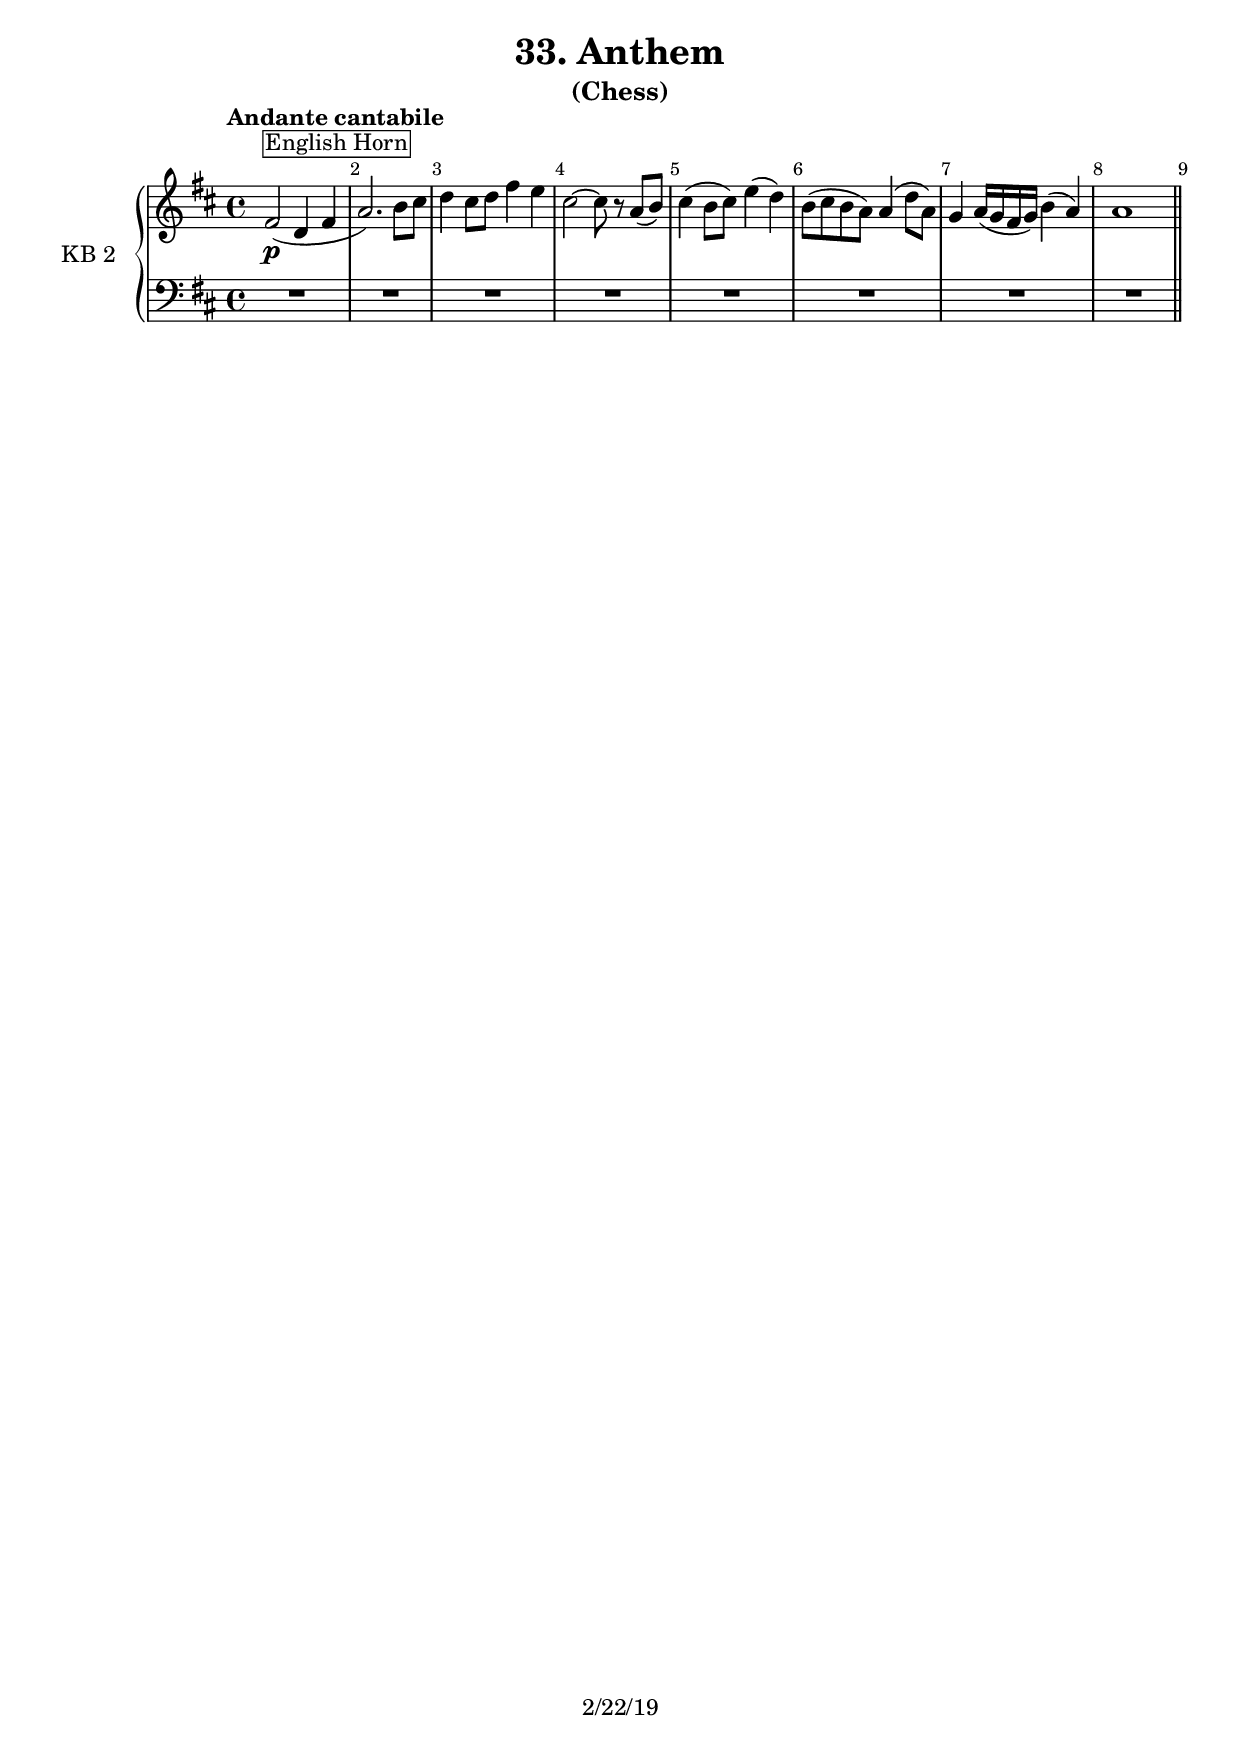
\version "2.18.2"

\header {
  title = "33. Anthem"
  subtitle = "(Chess)"
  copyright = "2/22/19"
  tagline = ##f
}

global = {
  \key d \major
  \time 4/4
  \tempo "Andante cantabile"
  \compressFullBarRests
  \override Score.BarNumber.break-visibility = ##(#t #t #t)
}

right = \relative c'' {
  \global
  fis,2^\markup { \box "English Horn" }\p( d4 fis a2.) b8 cis d4 cis8 d fis4 e cis2 ~ cis8 r a( b) %1-4
  cis4( b8 cis) e4( d) b8( cis b a) a4( d8 a) g4 a16( g fis g) b4( a) a1 %5-8
  
}

left = \relative c' {
  \global
  R1*8 \bar "||" %1-8
  
}

\score {
  \new PianoStaff \with {
    instrumentName = "KB 2"
  } <<
    \new Staff = "right" \right
    \new Staff = "left" { \clef bass \left }
  >>
  \layout { }
}
